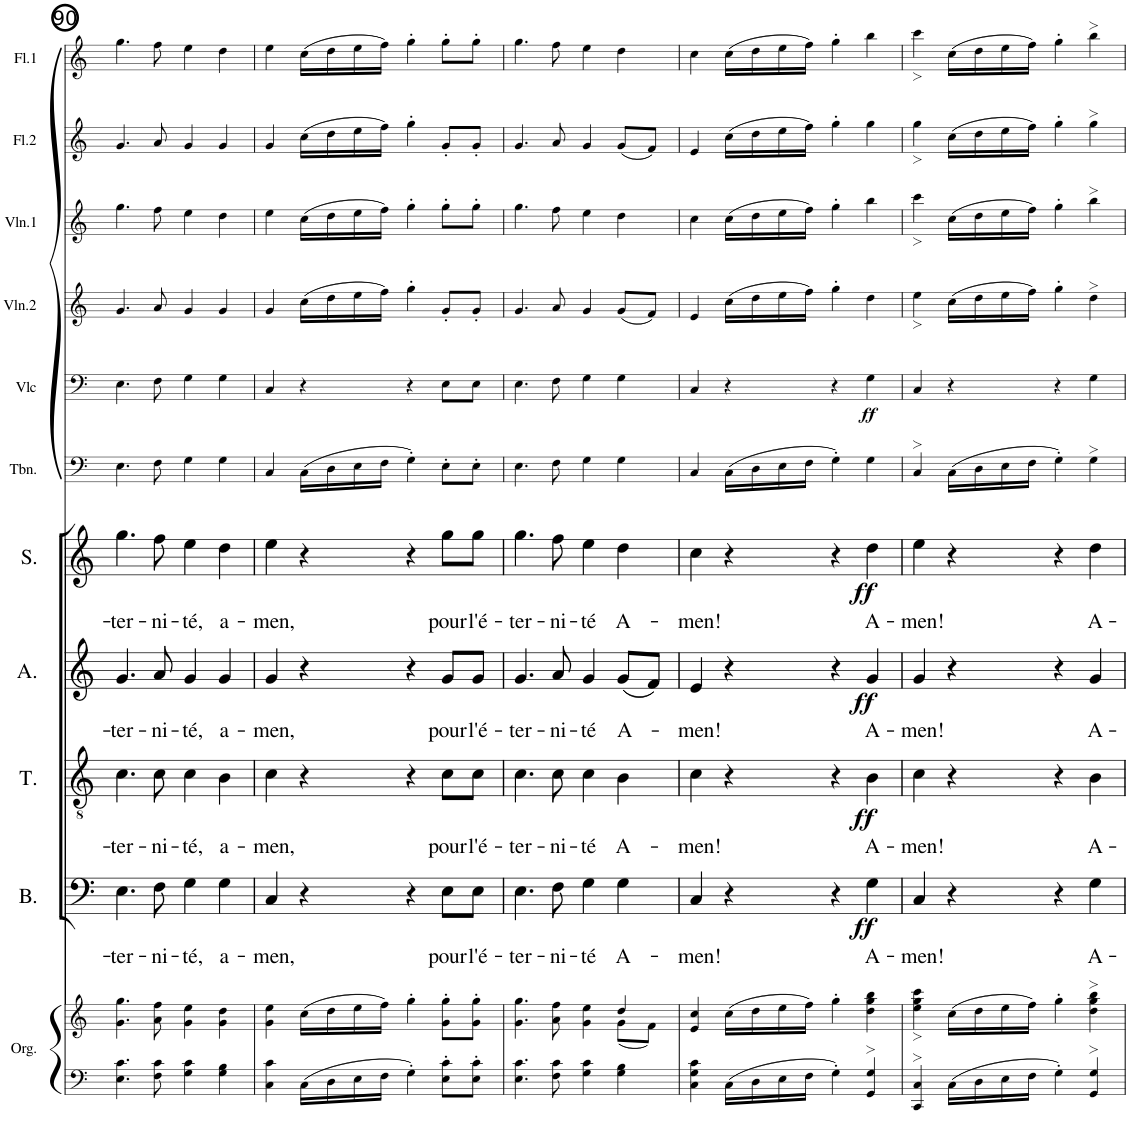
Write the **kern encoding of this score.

**kern	**kern	**kern	**text	**dynam	**kern	**text	**dynam	**kern	**text	**dynam	**kern	**text	**dynam	**kern	**kern	**dynam	**kern	**kern	**kern	**kern
*part11	*part11	*part10	*part10	*part10	*part9	*part9	*part9	*part8	*part8	*part8	*part7	*part7	*part7	*part6	*part5	*part5	*part4	*part3	*part2	*part1
*staff12	*staff11	*staff10	*staff10	*staff10	*staff9	*staff9	*staff9	*staff8	*staff8	*staff8	*staff7	*staff7	*staff7	*staff6	*staff5	*staff5	*staff4	*staff3	*staff2	*staff1
*I"Orgue	*	*I"Bass	*	*	*I"Ténor	*	*	*I"Alto	*	*	*I"Soprano	*	*	*I"Trombone	*I"Violoncelle	*	*I"Violon 2	*I"Violon 1	*I"Flûte 2	*I"Flûte 1
*I'Org.	*	*I'B.	*	*	*I'T.	*	*	*I'A.	*	*	*I'S.	*	*	*I'Tbn.	*I'Vlc	*	*I'Vln.2	*I'Vln.1	*I'Fl.2	*I'Fl.1
!!LO:PB:g=z
*clefF4	*clefG2	*clefF4	*	*	*clefGv2	*	*	*clefG2	*	*	*clefG2	*	*	*clefF4	*clefF4	*	*clefG2	*clefG2	*clefG2	*clefG2
*k[]	*k[]	*k[]	*	*	*k[]	*	*	*k[]	*	*	*k[]	*	*	*k[]	*k[]	*	*k[]	*k[]	*k[]	*k[]
*M4/4	*M4/4	*M4/4	*	*	*M4/4	*	*	*M4/4	*	*	*M4/4	*	*	*M4/4	*M4/4	*	*M4/4	*M4/4	*M4/4	*M4/4
*met(c)	*met(c)	*met(c)	*	*	*met(c)	*	*	*met(c)	*	*	*met(c)	*	*	*met(c)	*met(c)	*	*met(c)	*met(c)	*met(c)	*met(c)
=90	=90	=90	=90	=90	=90	=90	=90	=90	=90	=90	=90	=90	=90	=90	=90	=90	=90	=90	=90	=90
!	!	!	!LO:LY:b	!	!	!LO:LY:b	!	!	!LO:LY:b	!	!	!LO:LY:b	!	!	!	!	!	!	!	!
4.E\ 4.c\	4.g\ 4.gg\	4.E\	-ter-	.	4.c\	-ter-	.	4.g/	-ter-	.	4.gg\	-ter-	.	4.E\	4.E\	.	4.g/	4.gg\	4.g/	4.gg\
!	!	!	!LO:LY:b	!	!	!LO:LY:b	!	!	!LO:LY:b	!	!	!LO:LY:b	!	!	!	!	!	!	!	!
8F\ 8c\	8a\ 8ff\	8F\	-ni-	.	8c\	-ni-	.	8a/	-ni-	.	8ff\	-ni-	.	8F\	8F\	.	8a/	8ff\	8a/	8ff\
!	!	!	!LO:LY:b	!	!	!LO:LY:b	!	!	!LO:LY:b	!	!	!LO:LY:b	!	!	!	!	!	!	!	!
4G\ 4c\	4g\ 4ee\	4G\	-té,	.	4c\	-té,	.	4g/	-té,	.	4ee\	-té,	.	4G\	4G\	.	4g/	4ee\	4g/	4ee\
!	!	!	!LO:LY:b	!	!	!LO:LY:b	!	!	!LO:LY:b	!	!	!LO:LY:b	!	!	!	!	!	!	!	!
4G\ 4B\	4g\ 4dd\	4G\	a-	.	4B\	a-	.	4g/	a-	.	4dd\	a-	.	4G\	4G\	.	4g/	4dd\	4g/	4dd\
=91	=91	=91	=91	=91	=91	=91	=91	=91	=91	=91	=91	=91	=91	=91	=91	=91	=91	=91	=91	=91
!	!	!	!LO:LY:b	!	!	!LO:LY:b	!	!	!LO:LY:b	!	!	!LO:LY:b	!	!	!	!	!	!	!	!
4C\ 4c\	4g\ 4ee\	4C/	-men,	.	4c\	-men,	.	4g/	-men,	.	4ee\	-men,	.	4C/	4C/	.	4g/	4ee\	4g/	4ee\
16C\LL	(16cc\LL	4r	.	.	4r	.	.	4r	.	.	4r	.	.	(16C\LL	4r	.	(16cc\LL	(16cc\LL	(16cc\LL	(16cc\LL
16D\	16dd\	.	.	.	.	.	.	.	.	.	.	.	.	16D\	.	.	16dd\	16dd\	16dd\	16dd\
16E\	16ee\	.	.	.	.	.	.	.	.	.	.	.	.	16E\	.	.	16ee\	16ee\	16ee\	16ee\
16F\JJ	16ff\JJ)	.	.	.	.	.	.	.	.	.	.	.	.	16F\JJ	.	.	16ff\JJ)	16ff\JJ)	16ff\JJ)	16ff\JJ)
4G'\	4gg'\	4r	.	.	4r	.	.	4r	.	.	4r	.	.	4G'\)	4r	.	4gg'\	4gg'\	4gg'\	4gg'\
!	!	!	!LO:LY:b	!	!	!LO:LY:b	!	!	!LO:LY:b	!	!	!LO:LY:b	!	!	!	!	!	!	!	!
8E\' 8c\'L	8g\' 8gg\'L	8E\L	pour	.	8c\L	pour	.	8g/L	pour	.	8gg\L	pour	.	8E'\L	8E\L	.	8g'/L	8gg'\L	8g'/L	8gg'\L
!	!	!	!LO:LY:b	!	!	!LO:LY:b	!	!	!LO:LY:b	!	!	!LO:LY:b	!	!	!	!	!	!	!	!
8E\' 8c\'J	8g\' 8gg\'J	8E\J	l'é-	.	8c\J	l'é-	.	8g/J	l'é-	.	8gg\J	l'é-	.	8E'\J	8E\J	.	8g'/J	8gg'\J	8g'/J	8gg'\J
=92	=92	=92	=92	=92	=92	=92	=92	=92	=92	=92	=92	=92	=92	=92	=92	=92	=92	=92	=92	=92
*	*^	*	*	*	*	*	*	*	*	*	*	*	*	*	*	*	*	*	*	*
!	!	!	!	!LO:LY:b	!	!	!LO:LY:b	!	!	!LO:LY:b	!	!	!LO:LY:b	!	!	!	!	!	!	!	!
4.E\ 4.c\	4.g\ 4.gg\	2.ryy	4.E\	-ter-	.	4.c\	-ter-	.	4.g/	-ter-	.	4.gg\	-ter-	.	4.E\	4.E\	.	4.g/	4.gg\	4.g/	4.gg\
!	!	!	!	!LO:LY:b	!	!	!LO:LY:b	!	!	!LO:LY:b	!	!	!LO:LY:b	!	!	!	!	!	!	!	!
8F\ 8c\	8a\ 8ff\	.	8F\	-ni-	.	8c\	-ni-	.	8a/	-ni-	.	8ff\	-ni-	.	8F\	8F\	.	8a/	8ff\	8a/	8ff\
!	!	!	!	!LO:LY:b	!	!	!LO:LY:b	!	!	!LO:LY:b	!	!	!LO:LY:b	!	!	!	!	!	!	!	!
4G\ 4c\	4g\ 4ee\	.	4G\	-té	.	4c\	-té	.	4g/	-té	.	4ee\	-té	.	4G\	4G\	.	4g/	4ee\	4g/	4ee\
!	!	!	!	!LO:LY:b	!	!	!LO:LY:b	!	!	!LO:LY:b	!	!	!LO:LY:b	!	!	!	!	!	!	!	!
4G\ 4B\	4dd/	(8g\L	4G\	A-	.	4B\	A-	.	(8g/L	A-	.	4dd\	A-	.	4G\	4G\	.	(8g/L	4dd\	(8g/L	4dd\
.	.	8f\J)	.	.	.	.	.	.	8f/J)	.	.	.	.	.	.	.	.	8f/J)	.	8f/J)	.
=93	=93	=93	=93	=93	=93	=93	=93	=93	=93	=93	=93	=93	=93	=93	=93	=93	=93	=93	=93	=93	=93
!	!	!	!	!LO:LY:b	!	!	!LO:LY:b	!	!	!LO:LY:b	!	!	!LO:LY:b	!	!	!	!	!	!	!	!
*	*v	*v	*	*	*	*	*	*	*	*	*	*	*	*	*	*	*	*	*	*	*
4C\ 4G\ 4c\	4e/ 4cc/	4C/	-men!	.	4c\	-men!	.	4e/	-men!	.	4cc\	-men!	.	4C/	4C/	.	4e/	4cc\	4e/	4cc\
16C\LL	(16cc\LL	4r	.	.	4r	.	.	4r	.	.	4r	.	.	(16C\LL	4r	.	(16cc\LL	(16cc\LL	(16cc\LL	(16cc\LL
16D\	16dd\	.	.	.	.	.	.	.	.	.	.	.	.	16D\	.	.	16dd\	16dd\	16dd\	16dd\
16E\	16ee\	.	.	.	.	.	.	.	.	.	.	.	.	16E\	.	.	16ee\	16ee\	16ee\	16ee\
16F\JJ	16ff\JJ)	.	.	.	.	.	.	.	.	.	.	.	.	16F\JJ	.	.	16ff\JJ)	16ff\JJ)	16ff\JJ)	16ff\JJ)
4G'\	4gg'\	4r	.	.	4r	.	.	4r	.	.	4r	.	.	4G'\)	4r	.	4gg'\	4gg'\	4gg'\	4gg'\
!	!	!	!LO:LY:b	!LO:DY:b	!	!LO:LY:b	!LO:DY:b	!	!LO:LY:b	!LO:DY:b	!	!LO:LY:b	!LO:DY:b	!	!	!LO:DY:b	!	!	!	!
4GG/> 4G/>	4dd\ 4gg\ 4bb\	4G\	A-	ff	4B\	A-	ff	4g/	A-	ff	4dd\	A-	ff	4G\	4G\	ff	4dd\	4bb\	4gg\	4bb\
=94	=94	=94	=94	=94	=94	=94	=94	=94	=94	=94	=94	=94	=94	=94	=94	=94	=94	=94	=94	=94
!	!	!	!LO:LY:b	!	!	!LO:LY:b	!	!	!LO:LY:b	!	!	!LO:LY:b	!	!	!	!	!	!	!	!
4CC/> 4C/>	4ee\< 4gg\< 4ccc\<	4C/	-men!	.	4c\	-men!	.	4g/	-men!	.	4ee\	-men!	.	4C>/	4C/	.	4ee<\	4ccc<\	4gg<\	4ccc<\
16C\LL	(16cc\LL	4r	.	.	4r	.	.	4r	.	.	4r	.	.	(16C\LL	4r	.	(16cc\LL	(16cc\LL	(16cc\LL	(16cc\LL
16D\	16dd\	.	.	.	.	.	.	.	.	.	.	.	.	16D\	.	.	16dd\	16dd\	16dd\	16dd\
16E\	16ee\	.	.	.	.	.	.	.	.	.	.	.	.	16E\	.	.	16ee\	16ee\	16ee\	16ee\
16F\JJ	16ff\JJ)	.	.	.	.	.	.	.	.	.	.	.	.	16F\JJ	.	.	16ff\JJ)	16ff\JJ)	16ff\JJ)	16ff\JJ)
4G'\	4gg'\	4r	.	.	4r	.	.	4r	.	.	4r	.	.	4G'\)	4r	.	4gg'\	4gg'\	4gg'\	4gg'\
!	!	!	!LO:LY:b	!	!	!LO:LY:b	!	!	!LO:LY:b	!	!	!LO:LY:b	!	!	!	!	!	!	!	!
4GG/> 4G/>	4dd\> 4gg\> 4bb\>	4G\	A-	.	4B\	A-	.	4g/	A-	.	4dd\	A-	.	4G>\	4G\	.	4dd>\	4bb>\	4gg>\	4bb>\
=	=	=	=	=	=	=	=	=	=	=	=	=	=	=	=	=	=	=	=	=
*-	*-	*-	*-	*-	*-	*-	*-	*-	*-	*-	*-	*-	*-	*-	*-	*-	*-	*-	*-	*-
